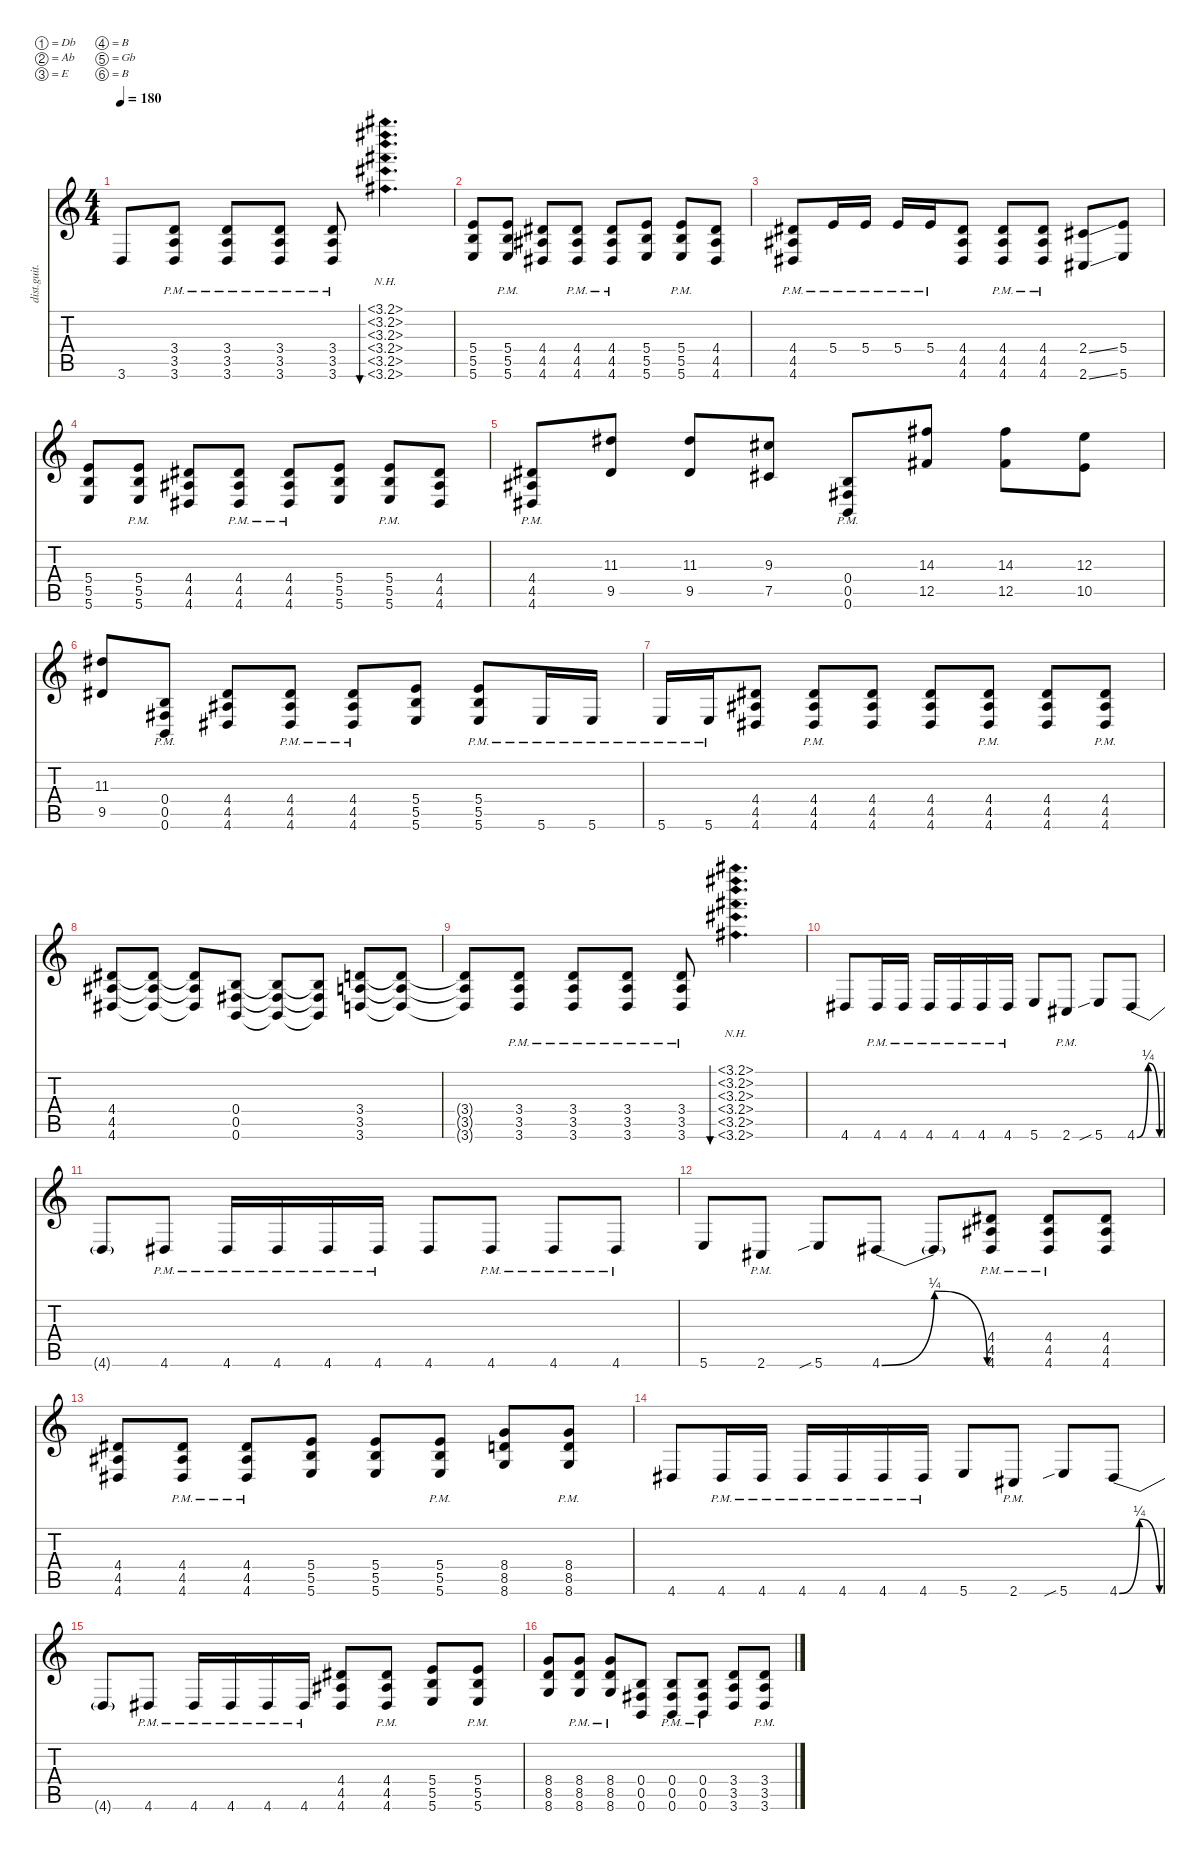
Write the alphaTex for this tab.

\defaultSystemsLayout 4
\hideDynamics
\bracketExtendMode nobrackets
\otherSystemsTrackNameOrientation horizontal
\track ("riff" "dist.guit.") {instrument distortionguitar}
\staff {score tabs}
\tuning (Db4 Ab3 E3 B2 Gb2 B1)
\ts (4 4)
\tempo 180
\clef g2
\ks c
3.6{t}.8{dy mf beam Up} (3.6{pm} 3.5{pm} 3.4{pm}).8{beam Up} (3.6{pm} 3.5{pm} 3.4{pm}).8{beam Up} (3.6{pm} 3.5{pm} 3.4{pm}).8{beam Up} (3.6{pm} 3.5{pm} 3.4{pm}).8{beam Up} (3.1{nh} 3.2{nh} 3.3{nh} 3.4{nh} 3.5{nh} 3.6{nh}).4{d bu 720 beam Down} |
(5.6 5.5 5.4).8{beam Up} (5.6{pm} 5.5{pm} 5.4{pm}).8{beam Up} (4.6{acc #} 4.5{acc #} 4.4{acc #}).8{beam Up} (4.4{pm acc #} 4.5{pm acc #} 4.6{pm acc #}).8{beam Up} (4.6{pm acc #} 4.5{pm acc #} 4.4{pm acc #}).8{beam Up} (5.6 5.5 5.4).8{beam Up} (5.4{pm} 5.5{pm} 5.6{pm}).8{beam Up} (4.4{acc #} 4.5{acc #} 4.6{acc #}).8{beam Up} |
(4.6{pm acc #} 4.5{pm acc #} 4.4{pm acc #}).8{beam Up} 5.4{pm}.16{beam Up} 5.4{pm}.16{beam Up} 5.4{pm}.16{beam Up} 5.4{pm}.16{beam Up} (4.6{acc #} 4.5{acc #} 4.4{acc #}).8{beam Up} (4.6{pm acc #} 4.5{pm acc #} 4.4{pm acc #}).8{beam Up} (4.6{pm acc #} 4.5{pm acc #} 4.4{pm acc #}).8{beam Up} (2.6{ss acc #} 2.4{ss acc #}).8{beam Up} (5.4 5.6).8{beam Up} |
(5.6 5.5 5.4).8{beam Up} (5.6{pm} 5.5{pm} 5.4{pm}).8{beam Up} (4.6{acc #} 4.5{acc #} 4.4{acc #}).8{beam Up} (4.4{pm acc #} 4.5{pm acc #} 4.6{pm acc #}).8{beam Up} (4.6{pm acc #} 4.5{pm acc #} 4.4{pm acc #}).8{beam Up} (5.6 5.5 5.4).8{beam Up} (5.4{pm} 5.5{pm} 5.6{pm}).8{beam Up} (4.4{acc #} 4.5{acc #} 4.6{acc #}).8{beam Up} |
(4.6{pm acc #} 4.5{pm acc #} 4.4{pm acc #}).8{beam Up} (9.5{acc #} 11.3{acc #}).8{beam Up} (9.5{acc #} 11.3{acc #}).8{beam Up} (7.5{acc #} 9.3{acc #}).8{beam Up} (0.6{pm} 0.5{pm acc #} 0.4{pm}).8{beam Up} (12.5{acc #} 14.3{acc #}).8{beam Up} (12.5{acc #} 14.3{acc #}).8{beam Down} (10.5 12.3).8{beam Down} |
(9.5{acc #} 11.3{acc #}).8{beam Up} (0.6{pm} 0.5{pm acc #} 0.4{pm}).8{beam Up} (4.4{acc #} 4.5{acc #} 4.6{acc #}).8{beam Up} (4.6{pm acc #} 4.5{pm acc #} 4.4{pm acc #}).8{beam Up} (4.6{pm acc #} 4.4{pm acc #} 4.5{pm acc #}).8{beam Up} (5.6 5.5 5.4).8{beam Up} (5.4{pm} 5.5{pm} 5.6{pm}).8{beam Up} 5.6{pm}.16{beam Up} 5.6{pm}.16{beam Up} |
5.6{pm}.16{beam Up} 5.6{pm}.16{beam Up} (4.6{acc #} 4.5{acc #} 4.4{acc #}).8{beam Up} (4.6{pm acc #} 4.5{pm acc #} 4.4{pm acc #}).8{beam Up} (4.6{acc #} 4.5{acc #} 4.4{acc #}).8{beam Up} (4.6{acc #} 4.4{acc #} 4.5{acc #}).8{beam Up} (4.6{pm acc #} 4.5{pm acc #} 4.4{pm acc #}).8{beam Up} (4.6{acc #} 4.5{acc #} 4.4{acc #}).8{beam Up} (4.6{pm acc #} 4.5{pm acc #} 4.4{pm acc #}).8{beam Up} |
(4.6{acc #} 4.5{acc #} 4.4{acc #}).8{beam Up} (4.6{t acc #} 4.5{t acc #} 4.4{t acc #}).8{beam Up} (4.6{t acc #} 4.5{t acc #} 4.4{t acc #}).8{beam Up} (0.6 0.5{acc #} 0.4).8{beam Up} (0.6{t} 0.5{t acc #} 0.4{t}).8{beam Up} (0.6{t} 0.5{t acc #} 0.4{t}).8{beam Up} (3.6 3.5 3.4).8{beam Up} (3.6{t} 3.5{t} 3.4{t}).8{beam Up} |
(3.6{t} 3.5{t} 3.4{t}).8{beam Up} (3.6{pm} 3.5{pm} 3.4{pm}).8{beam Up} (3.6{pm} 3.5{pm} 3.4{pm}).8{beam Up} (3.6{pm} 3.5{pm} 3.4{pm}).8{beam Up} (3.6{pm} 3.5{pm} 3.4{pm}).8{beam Up} (3.1{nh} 3.2{nh} 3.3{nh} 3.4{nh} 3.5{nh} 3.6{nh}).4{d bu 720 beam Down} |
4.6{acc #}.8{beam Up} 4.6{pm acc #}.16{beam Up} 4.6{pm acc #}.16{beam Up} 4.6{pm acc #}.16{beam Up} 4.6{pm acc #}.16{beam Up} 4.6{pm acc #}.16{beam Up} 4.6{pm acc #}.16{beam Up} 5.6.8{beam Up} 2.6{pm acc #}.8{beam Up} 5.6{sib}.8{beam Up} 4.6{be (bendrelease 0 0 10.2 1 20.4 1 30 0) acc #}.8{beam Up} |
4.6{t acc #}.8{beam Up} 4.6{pm acc #}.8{beam Up} 4.6{pm acc #}.16{beam Up} 4.6{pm acc #}.16{beam Up} 4.6{pm acc #}.16{beam Up} 4.6{pm acc #}.16{beam Up} 4.6{acc #}.8{beam Up} 4.6{pm acc #}.8{beam Up} 4.6{pm acc #}.8{beam Up} 4.6{pm acc #}.8{beam Up} |
5.6.8{beam Up} 2.6{pm acc #}.8{beam Up} 5.6{sib}.8{beam Up} 4.6{be (bendrelease 0 0 10.2 1 20.4 1 30 0) acc #}.8{beam Up} 4.6{t acc #}.8{beam Up} (4.6{pm acc #} 4.5{pm acc #} 4.4{pm acc #}).8{beam Up} (4.6{pm acc #} 4.4{pm acc #} 4.5{pm acc #}).8{beam Up} (4.6{acc #} 4.5{acc #} 4.4{acc #}).8{beam Up} |
(4.6{acc #} 4.4{acc #} 4.5{acc #}).8{beam Up} (4.6{pm acc #} 4.5{pm acc #} 4.4{pm acc #}).8{beam Up} (4.6{pm acc #} 4.4{pm acc #} 4.5{pm acc #}).8{beam Up} (5.6 5.5 5.4).8{beam Up} (5.6 5.4 5.5).8{beam Up} (5.6{pm} 5.5{pm} 5.4{pm}).8{beam Up} (8.4 8.5 8.6).8{beam Up} (8.6{pm} 8.5{pm} 8.4{pm}).8{beam Up} |
4.6{acc #}.8{beam Up} 4.6{pm acc #}.16{beam Up} 4.6{pm acc #}.16{beam Up} 4.6{pm acc #}.16{beam Up} 4.6{pm acc #}.16{beam Up} 4.6{pm acc #}.16{beam Up} 4.6{pm acc #}.16{beam Up} 5.6.8{beam Up} 2.6{pm acc #}.8{beam Up} 5.6{sib}.8{beam Up} 4.6{be (bendrelease 0 0 10.2 1 20.4 1 30 0) acc #}.8{beam Up} |
4.6{t acc #}.8{beam Up} 4.6{pm acc #}.8{beam Up} 4.6{pm acc #}.16{beam Up} 4.6{pm acc #}.16{beam Up} 4.6{pm acc #}.16{beam Up} 4.6{pm acc #}.16{beam Up} (4.6{acc #} 4.5{acc #} 4.4{acc #}).8{beam Up} (4.6{pm acc #} 4.4{pm acc #} 4.5{pm acc #}).8{beam Up} (5.6 5.5 5.4).8{beam Up} (5.6{pm} 5.4{pm} 5.5{pm}).8{beam Up} |
(8.6 8.5 8.4).8{beam Up} (8.4{pm} 8.5{pm} 8.6{pm}).8{beam Up} (8.6{pm} 8.5{pm} 8.4{pm}).8{beam Up} (0.6 0.5{acc #} 0.4).8{beam Up} (0.6{pm} 0.4{pm} 0.5{pm acc #}).8{beam Up} (0.6{pm} 0.5{pm acc #} 0.4{pm}).8{beam Up} (3.6 3.5 3.4).8{beam Up} (3.4{pm} 3.6{pm} 3.5{pm}).8{beam Up}
